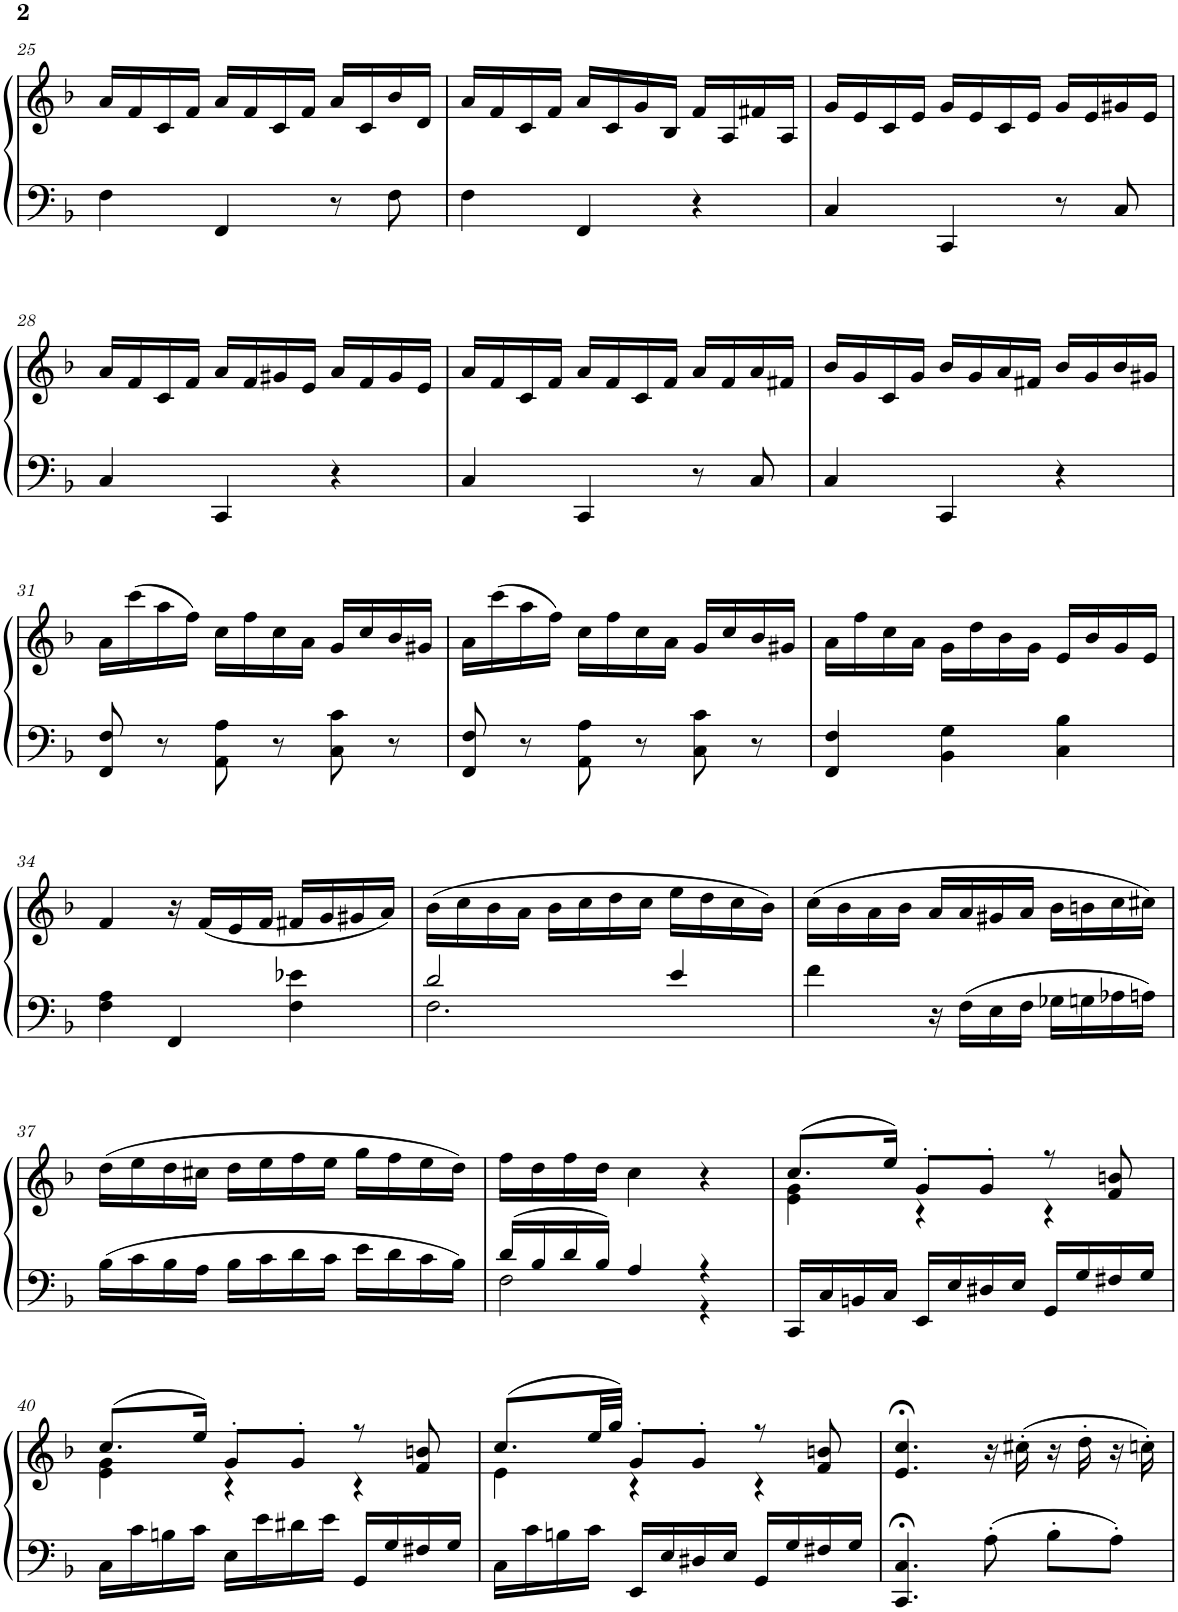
**kern	**kern
*part1	*part1
*staff2	*staff1
*I"Piano	*
*I'Pno.	*
!!LO:PB:g=z
*clefF4	*clefG2
*k[b-]	*k[b-]
*F:	*F:
*M3/4	*M3/4
=25	=25
4F\	16a/LL
.	16f/
.	16c/
.	16f/JJ
4FF/	16a/LL
.	16f/
.	16c/
.	16f/JJ
8r	16a/LL
.	16c/
8F\	16b-/
.	16d/JJ
=26	=26
4F\	16a/LL
.	16f/
.	16c/
.	16f/JJ
4FF/	16a/LL
.	16c/
.	16g/
.	16B-/JJ
4r	16f/LL
.	16A/
.	16f#X/
.	16A/JJ
=27	=27
4C/	16g/LL
.	16e/
.	16c/
.	16e/JJ
4CC/	16g/LL
.	16e/
.	16c/
.	16e/JJ
8r	16g/LL
.	16e/
8C/	16g#X/
.	16e/JJ
!!LO:LB:g=z
=28	=28
4C/	16a/LL
.	16f/
.	16c/
.	16f/JJ
4CC/	16a/LL
.	16f/
.	16g#X/
.	16e/JJ
4r	16a/LL
.	16f/
.	16g#/
.	16e/JJ
=29	=29
4C/	16a/LL
.	16f/
.	16c/
.	16f/JJ
4CC/	16a/LL
.	16f/
.	16c/
.	16f/JJ
8r	16a/LL
.	16f/
8C/	16a/
.	16f#X/JJ
=30	=30
4C/	16b-/LL
.	16g/
.	16c/
.	16g/JJ
4CC/	16b-/LL
.	16g/
.	16a/
.	16f#X/JJ
4r	16b-/LL
.	16g/
.	16b-/
.	16g#X/JJ
!!LO:LB:g=z
=31	=31
8FF/ 8F/	16a\LL
.	(16ccc\
8r	16aa\
.	16ff\JJ)
8AA\ 8A\	16cc\LL
.	16ff\
8r	16cc\
.	16a\JJ
8C\ 8c\	16g/LL
.	16cc/
8r	16b-/
.	16g#X/JJ
=32	=32
8FF/ 8F/	16a\LL
.	(16ccc\
8r	16aa\
.	16ff\JJ)
8AA\ 8A\	16cc\LL
.	16ff\
8r	16cc\
.	16a\JJ
8C\ 8c\	16g/LL
.	16cc/
8r	16b-/
.	16g#X/JJ
=33	=33
4FF/ 4F/	16a\LL
.	16ff\
.	16cc\
.	16a\JJ
4BB-\ 4G\	16g\LL
.	16dd\
.	16b-\
.	16g\JJ
4C\ 4B-\	16e/LL
.	16b-/
.	16g/
.	16e/JJ
!!LO:LB:g=z
=34	=34
4F\ 4A\	4f/
4FF/	16r
.	(16f/LL
.	16e/
.	16f/JJ
4F\ 4e-X\	16f#X/LL
.	16g/
.	16g#X/
.	16a/JJ)
=35	=35
*^	*
2d/	2.F\	(16b-\LL
.	.	16cc\
.	.	16b-\
.	.	16a\JJ
.	.	16b-\LL
.	.	16cc\
.	.	16dd\
.	.	16cc\JJ
4e/	.	16ee\LL
.	.	16dd\
.	.	16cc\
.	.	16b-\JJ)
*v	*v	*
=36	=36
4f\	(16cc\LL
.	16b-\
.	16a\
.	16b-\JJ
16r	16a/LL
16F\LL	16a/
16E\	16g#X/
16F\JJ	16a/JJ
16G-X\LL	16b-\LL
16Gn\	16bn\
16A-X\	16cc\
16An\JJ	16cc#X\JJ)
!!LO:LB:g=z
=37	=37
16B-\LL	(16dd\LL
16c\	16ee\
16B-\	16dd\
16A\JJ	16cc#X\JJ
16B-\LL	16dd\LL
16c\	16ee\
16d\	16ff\
16c\JJ	16ee\JJ
16e\LL	16gg\LL
16d\	16ff\
16c\	16ee\
16B-\JJ	16dd\JJ)
=38	=38
*^	*
16d/LL	2F\	16ff\LL
16B-/	.	16dd\
16d/	.	16ff\
16B-/JJ	.	16dd\JJ
4A/	.	4cc\
4r	4r	4r
*v	*v	*
=39	=39
*	*^
16CC/LL	(8.cc/L	4e\ 4g\
16C/	.	.
16BBn/	.	.
16C/JJ	16ee/Jk)	.
16EE/LL	8g'/L	4r
16E/	.	.
16D#X/	8g'/J	.
16E/JJ	.	.
16GG/LL	8r	4r
16G/	.	.
16F#X/	8f/ 8bn/	.
16G/JJ	.	.
!!LO:LB:g=z	!!
=40	=40	=40
16C\LL	(8.cc/L	4e\ 4g\
16c\	.	.
16Bn\	.	.
16c\JJ	16ee/Jk)	.
16E\LL	8g'/L	4r
16e\	.	.
16d#X\	8g'/J	.
16e\JJ	.	.
16GG/LL	8r	4r
16G/	.	.
16F#X/	8f/ 8bn/	.
16G/JJ	.	.
=41	=41	=41
16C\LL	(8.cc/L	4e\
16c\	.	.
16Bn\	.	.
16c\JJ	32ee/LL	.
.	32gg/JJJ)	.
16EE/LL	8g'/L	4r
16E/	.	.
16D#X/	8g'/J	.
16E/JJ	.	.
16GG/LL	8r	4r
16G/	.	.
16F#X/	8f/ 8bn/	.
16G/JJ	.	.
*	*v	*v
=42	=42
4.CC/;< 4.C/;<	4.e/;< 4.cc/;<
8A'\	16r
.	(16cc#X'\
8B-'\L	16r
.	16dd'\
8A'\J	16r
.	16ccn'\)
=	=
*-	*-
